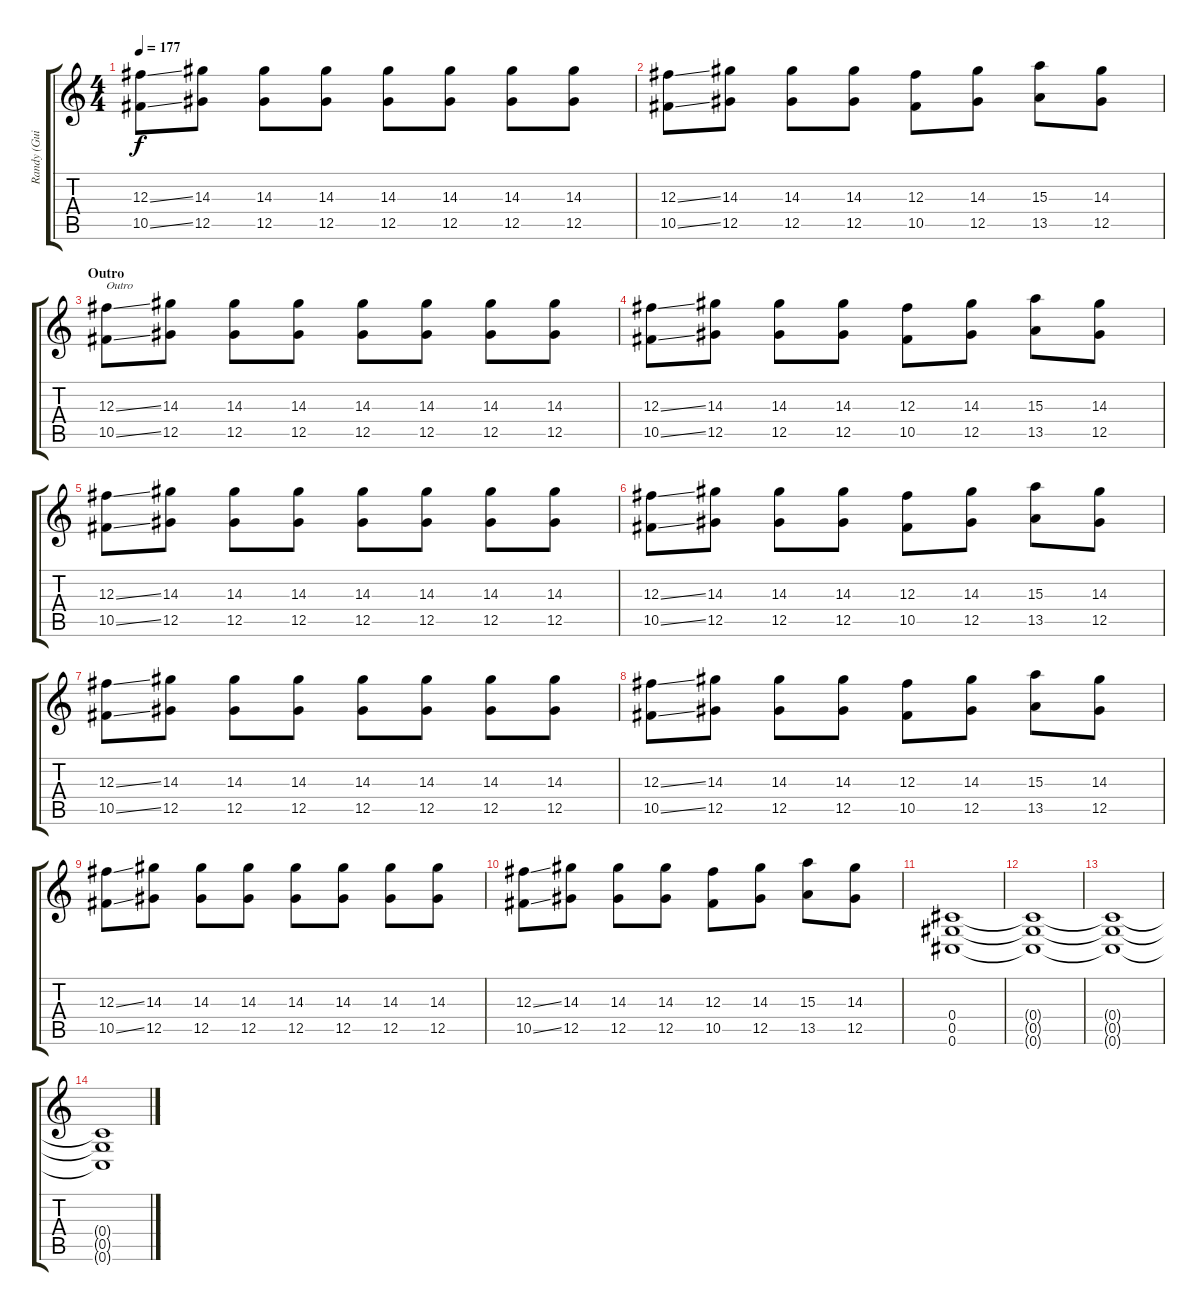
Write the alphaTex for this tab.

\track ("Randy (Guitar + Lyrics)" "Randy (Gui") {instrument overdrivenguitar}
\staff {score tabs}
\tuning (Eb4 Bb3 Gb3 Db3 Ab2 Db2) {hide}
\ts (4 4)
\tempo 177
\clef g2
\ks c
(12.3{ss} 10.5{ss}).8{dy f} (14.3 12.5).8 (14.3 12.5).8 (14.3 12.5).8 (14.3 12.5).8 (14.3 12.5).8 (14.3 12.5).8 (14.3 12.5).8 |
(12.3{ss} 10.5{ss}).8 (14.3 12.5).8 (14.3 12.5).8 (14.3 12.5).8 (12.3 10.5).8 (14.3 12.5).8 (15.3 13.5).8 (14.3 12.5).8 |
\section ("" "Outro")
(12.3{ss} 10.5{ss}).8{txt "Outro"} (14.3 12.5).8 (14.3 12.5).8 (14.3 12.5).8 (14.3 12.5).8 (14.3 12.5).8 (14.3 12.5).8 (14.3 12.5).8 |
(12.3{ss} 10.5{ss}).8 (14.3 12.5).8 (14.3 12.5).8 (14.3 12.5).8 (12.3 10.5).8 (14.3 12.5).8 (15.3 13.5).8 (14.3 12.5).8 |
(12.3{ss} 10.5{ss}).8 (14.3 12.5).8 (14.3 12.5).8 (14.3 12.5).8 (14.3 12.5).8 (14.3 12.5).8 (14.3 12.5).8 (14.3 12.5).8 |
(12.3{ss} 10.5{ss}).8 (14.3 12.5).8 (14.3 12.5).8 (14.3 12.5).8 (12.3 10.5).8 (14.3 12.5).8 (15.3 13.5).8 (14.3 12.5).8 |
(12.3{ss} 10.5{ss}).8 (14.3 12.5).8 (14.3 12.5).8 (14.3 12.5).8 (14.3 12.5).8 (14.3 12.5).8 (14.3 12.5).8 (14.3 12.5).8 |
(12.3{ss} 10.5{ss}).8 (14.3 12.5).8 (14.3 12.5).8 (14.3 12.5).8 (12.3 10.5).8 (14.3 12.5).8 (15.3 13.5).8 (14.3 12.5).8 |
(12.3{ss} 10.5{ss}).8 (14.3 12.5).8 (14.3 12.5).8 (14.3 12.5).8 (14.3 12.5).8 (14.3 12.5).8 (14.3 12.5).8 (14.3 12.5).8 |
(12.3{ss} 10.5{ss}).8 (14.3 12.5).8 (14.3 12.5).8 (14.3 12.5).8 (12.3 10.5).8 (14.3 12.5).8 (15.3 13.5).8 (14.3 12.5).8 |
(0.4 0.5 0.6).1 |
(0.4{t} 0.5{t} 0.6{t}).1{volume 0} |
(0.4{t} 0.5{t} 0.6{t}).1 |
(0.4{t} 0.5{t} 0.6{t}).1
